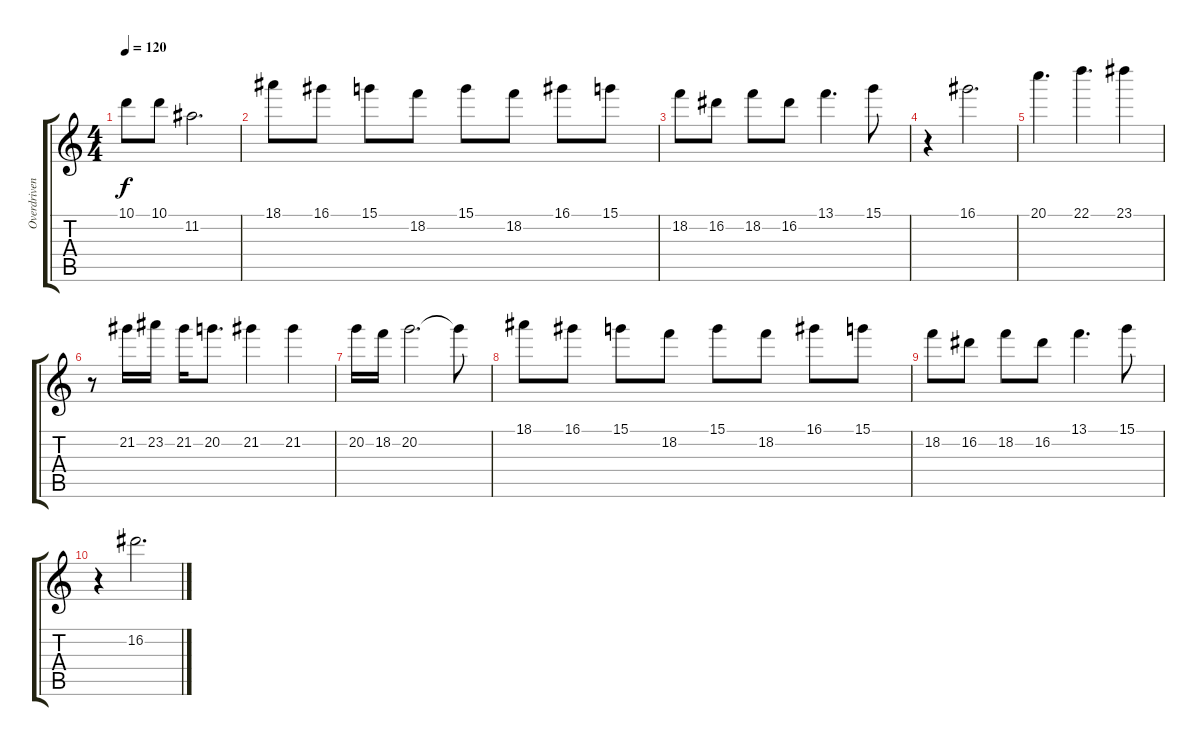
\track ("Overdriven Guitar" "Overdriven") {instrument overdrivenguitar}
\staff {score tabs}
\tuning (E4 B3 G3 D3 A2 E2) {hide}
\ts (4 4)
\tempo 120
\clef g2
\ks c
10.1.8{dy f} 10.1.8 11.2.2{d} |
18.1.8 16.1.8 15.1.8 18.2.8 15.1.8 18.2.8 16.1.8 15.1.8 |
18.2.8 16.2.8 18.2.8 16.2.8 13.1.4{d} 15.1.8 |
r.4 16.1.2{d} |
20.1.4{d} 22.1.4{d} 23.1.4 |
r.8 21.2.16 23.2.16 21.2.16 20.2.8{d} 21.2.4 21.2.4 |
20.2.16 18.2.16 20.2.2{d} 20.2{t}.8 |
18.1.8 16.1.8 15.1.8 18.2.8 15.1.8 18.2.8 16.1.8 15.1.8 |
18.2.8 16.2.8 18.2.8 16.2.8 13.1.4{d} 15.1.8 |
r.4 16.2.2{d}
